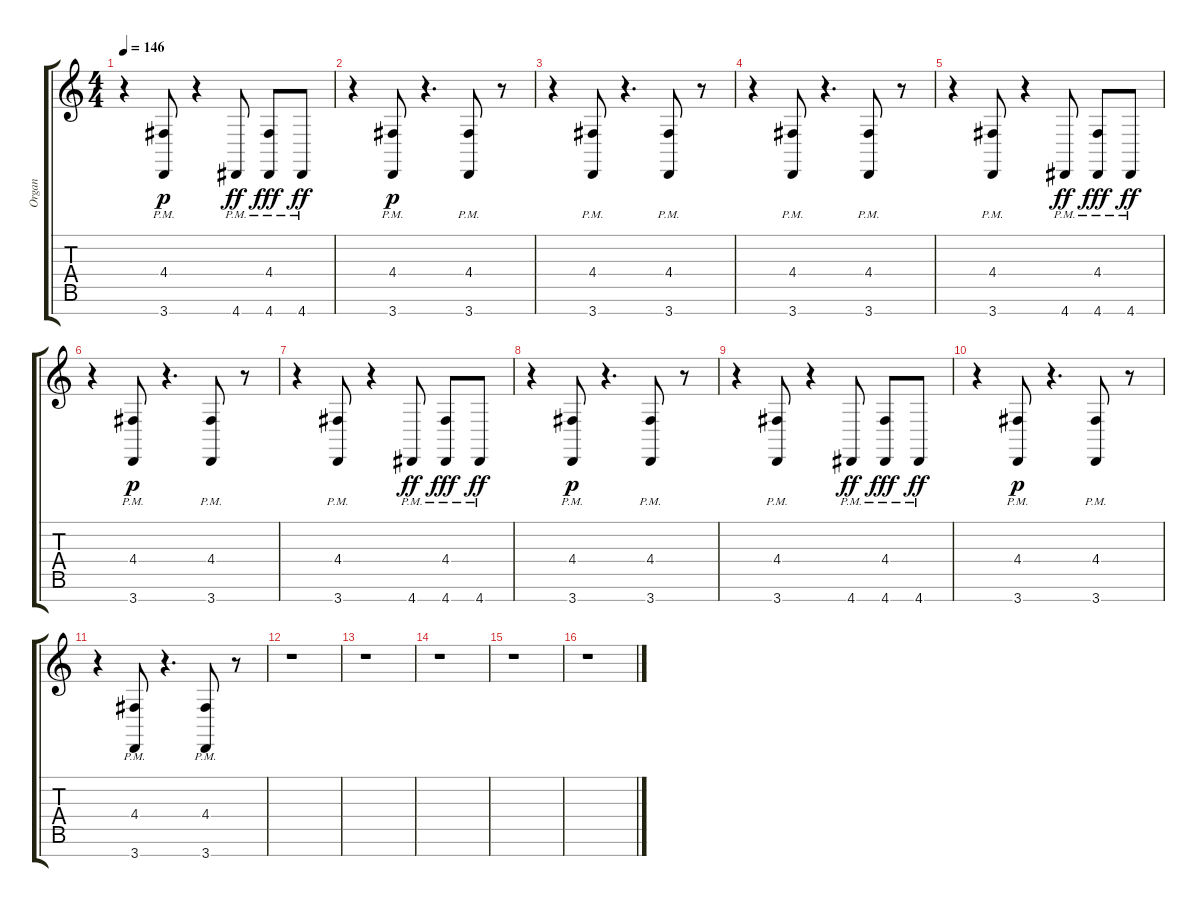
\track ("Organ" "Organ") {instrument drawbarorgan}
\staff {score tabs}
\tuning (E4 B3 G3 D3 A2 E2 B1) {hide}
\ts (4 4)
\tempo 146
\clef g2
\ks c
r.4{dy p} (4.4{pm} 3.7{pm}).8 r.4 4.7{pm}.8{dy ff} (4.4{pm} 4.7{pm}).8{dy fff} 4.7{pm}.8{dy ff} |
r.4 (4.4{pm} 3.7{pm}).8{dy p} r.4{d} (4.4{pm} 3.7{pm}).8 r.8 |
r.4 (4.4{pm} 3.7{pm}).8 r.4{d} (4.4{pm} 3.7{pm}).8 r.8 |
r.4 (4.4{pm} 3.7{pm}).8 r.4{d} (4.4{pm} 3.7{pm}).8 r.8 |
r.4 (4.4{pm} 3.7{pm}).8 r.4 4.7{pm}.8{dy ff} (4.4{pm} 4.7{pm}).8{dy fff} 4.7{pm}.8{dy ff} |
r.4 (4.4{pm} 3.7{pm}).8{dy p} r.4{d} (4.4{pm} 3.7{pm}).8 r.8 |
r.4 (4.4{pm} 3.7{pm}).8 r.4 4.7{pm}.8{dy ff} (4.4{pm} 4.7{pm}).8{dy fff} 4.7{pm}.8{dy ff} |
r.4 (4.4{pm} 3.7{pm}).8{dy p} r.4{d} (4.4{pm} 3.7{pm}).8 r.8 |
r.4 (4.4{pm} 3.7{pm}).8 r.4 4.7{pm}.8{dy ff} (4.4{pm} 4.7{pm}).8{dy fff} 4.7{pm}.8{dy ff} |
r.4 (4.4{pm} 3.7{pm}).8{dy p} r.4{d} (4.4{pm} 3.7{pm}).8 r.8 |
r.4 (4.4{pm} 3.7{pm}).8 r.4{d} (4.4{pm} 3.7{pm}).8 r.8 |
r.1 |
r.1 |
r.1 |
r.1 |
r.1
